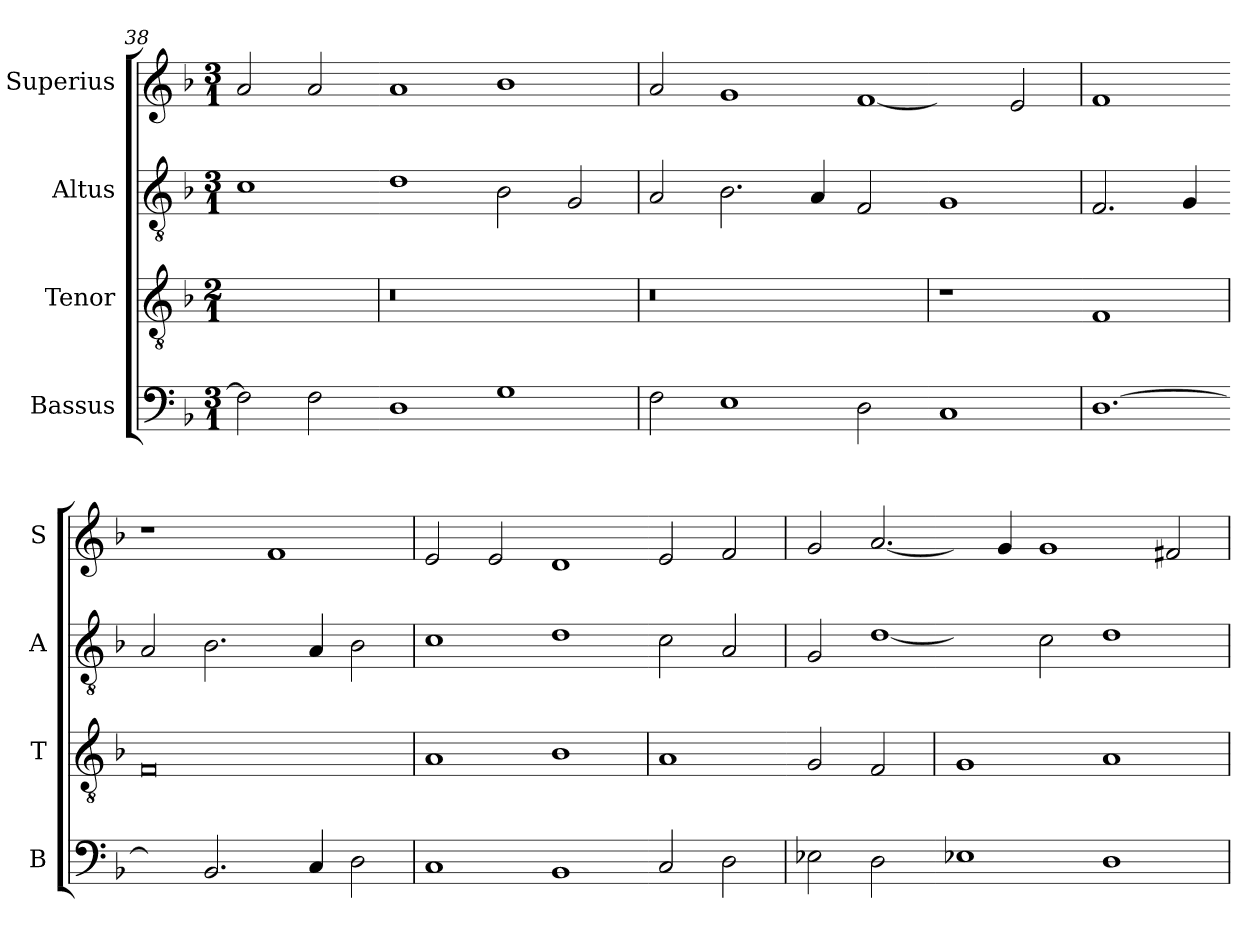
**kern	**kern	**kern	**kern
*part4	*part3	*part2	*part1
*staff4	*staff3	*staff2	*staff1
*I"Bassus	*I"Tenor	*I"Altus	*I"Superius
*I'B	*I'T	*I'A	*I'S
*clefF4	*clefGv2	*clefGv2	*clefG2
*k[b-]	*k[b-]	*k[b-]	*k[b-]
*M3/1	*M2/1	*M3/1	*M3/1
=38	=38	=38	=38
2F\]	1ryy	1c	2a/
2F\	.	.	2a/
=-	=	=-	=-
1D	0r	1d	1a
1G	.	2B-\	1b-
.	.	2G/	.
=39	=39	=39	=39
2F\	0r	2A/	2a/
1E	.	2.B-\	1g
.	.	4A/	.
!	!	!	!LO:N:vis=1
2D\	.	2F/	[2f/
=-	=	=-	=-
1C	1r	1G	2f/yy]
.	.	.	2e/
=40	=40-	=40	=40
!LO:N:vis=1.	!	!	!
[1D	1F	2.F/	1f
.	.	4G/	.
=-	=	=-	=-
2D\yy]	0F	2A/	1r
2.BB-/	.	2.B-\	.
.	.	.	1f
4C/	.	4A/	.
2D\	.	2B-\	.
=41	=41	=41	=41
1C	1A	1c	2e/
.	.	.	2e/
1BB-	1B-	1d	1d
=-	=	=-	=-
2C/	1A	2c\	2e/
2D\	.	2A/	2f/
=42	=42-	=42	=42
2E-X\	2G/	2G/	2g/
!	!	!LO:N:vis=1	!LO:N:vis=2.
2D\	2F/	[2d/	[2a/
=-	=	=-	=-
1E-X	1G	2d/yy]	4a/yy]
.	.	.	4g/
.	.	2c\	1g
1D	1A	1d	.
.	.	.	2f#X/
=	=	=	=
*-	*-	*-	*-
